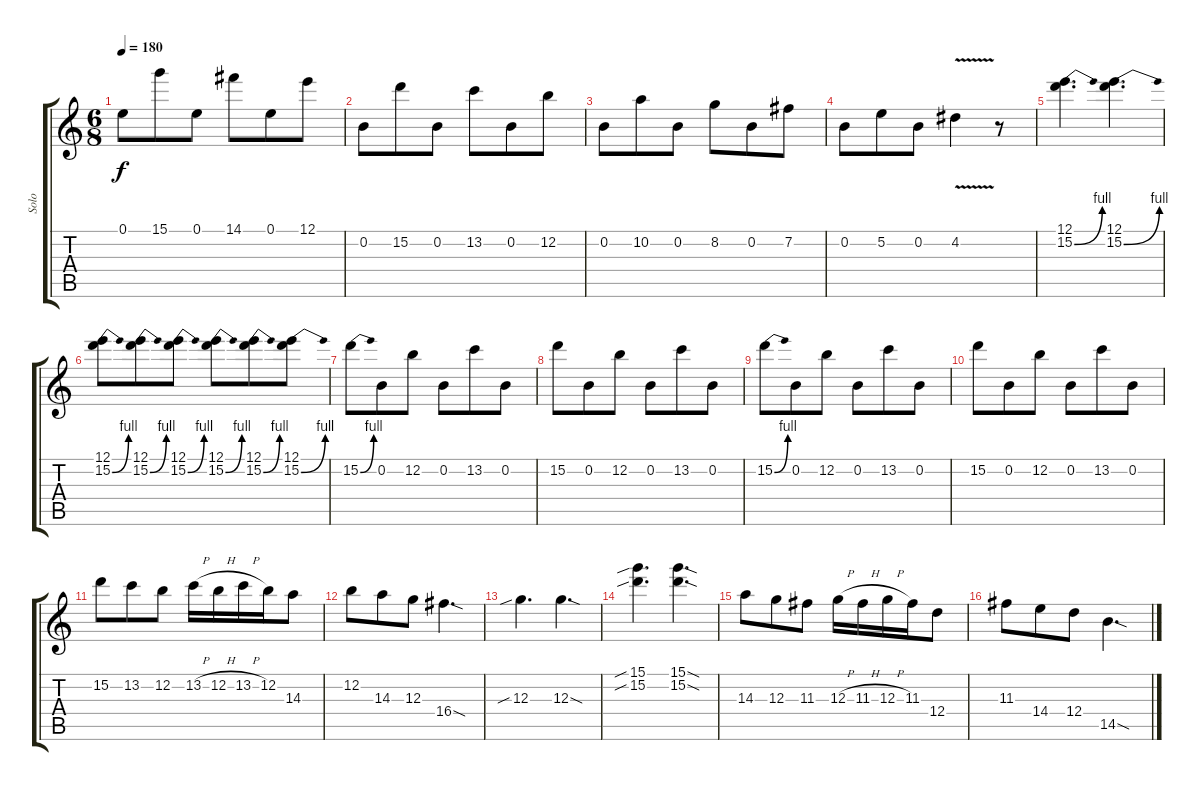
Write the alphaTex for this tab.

\track ("Solo" "Solo") {instrument distortionguitar}
\staff {score tabs}
\tuning (E4 B3 G3 D3 A2 E2) {hide}
\ts (6 8)
\tempo 180
\clef g2
\ks c
0.1.8{dy f} 15.1.8 0.1.8 14.1.8 0.1.8 12.1.8 |
0.2.8 15.2.8 0.2.8 13.2.8 0.2.8 12.2.8 |
0.2.8 10.2.8 0.2.8 8.2.8 0.2.8 7.2.8 |
0.2.8 5.2.8 0.2.8 4.2{v}.4 r.8 |
(12.1 15.2{be (bend 0 0 60 4)}).4{d} (12.1 15.2{be (bend 0 0 60 4)}).4{d} |
(12.1 15.2{be (bend 0 0 60 4)}).8 (12.1 15.2{be (bend 0 0 60 4)}).8 (12.1 15.2{be (bend 0 0 60 4)}).8 (12.1 15.2{be (bend 0 0 60 4)}).8 (12.1 15.2{be (bend 0 0 60 4)}).8 (12.1 15.2{be (bend 0 0 60 4)}).8 |
15.2{be (bend 0 0 60 4)}.8 0.2.8 12.2.8 0.2.8 13.2.8 0.2.8 |
15.2.8 0.2.8 12.2.8 0.2.8 13.2.8 0.2.8 |
15.2{be (bend 0 0 60 4)}.8 0.2.8 12.2.8 0.2.8 13.2.8 0.2.8 |
15.2.8 0.2.8 12.2.8 0.2.8 13.2.8 0.2.8 |
15.2.8 13.2.8 12.2.8 13.2{h}.16 12.2{h}.16 13.2{h}.16 12.2.16 14.3.8 |
12.2.8 14.3.8 12.3.8 16.4{sod}.4{d} |
12.3{sib}.4{d} 12.3{sod}.4{d} |
(15.1{sib} 15.2{sib}).4{d} (15.1{sod} 15.2{sod}).4{d} |
14.3.8 12.3.8 11.3.8 12.3{h}.16 11.3{h}.16 12.3{h}.16 11.3.16 12.4.8 |
11.3.8 14.4.8 12.4.8 14.5{sod}.4{d}
